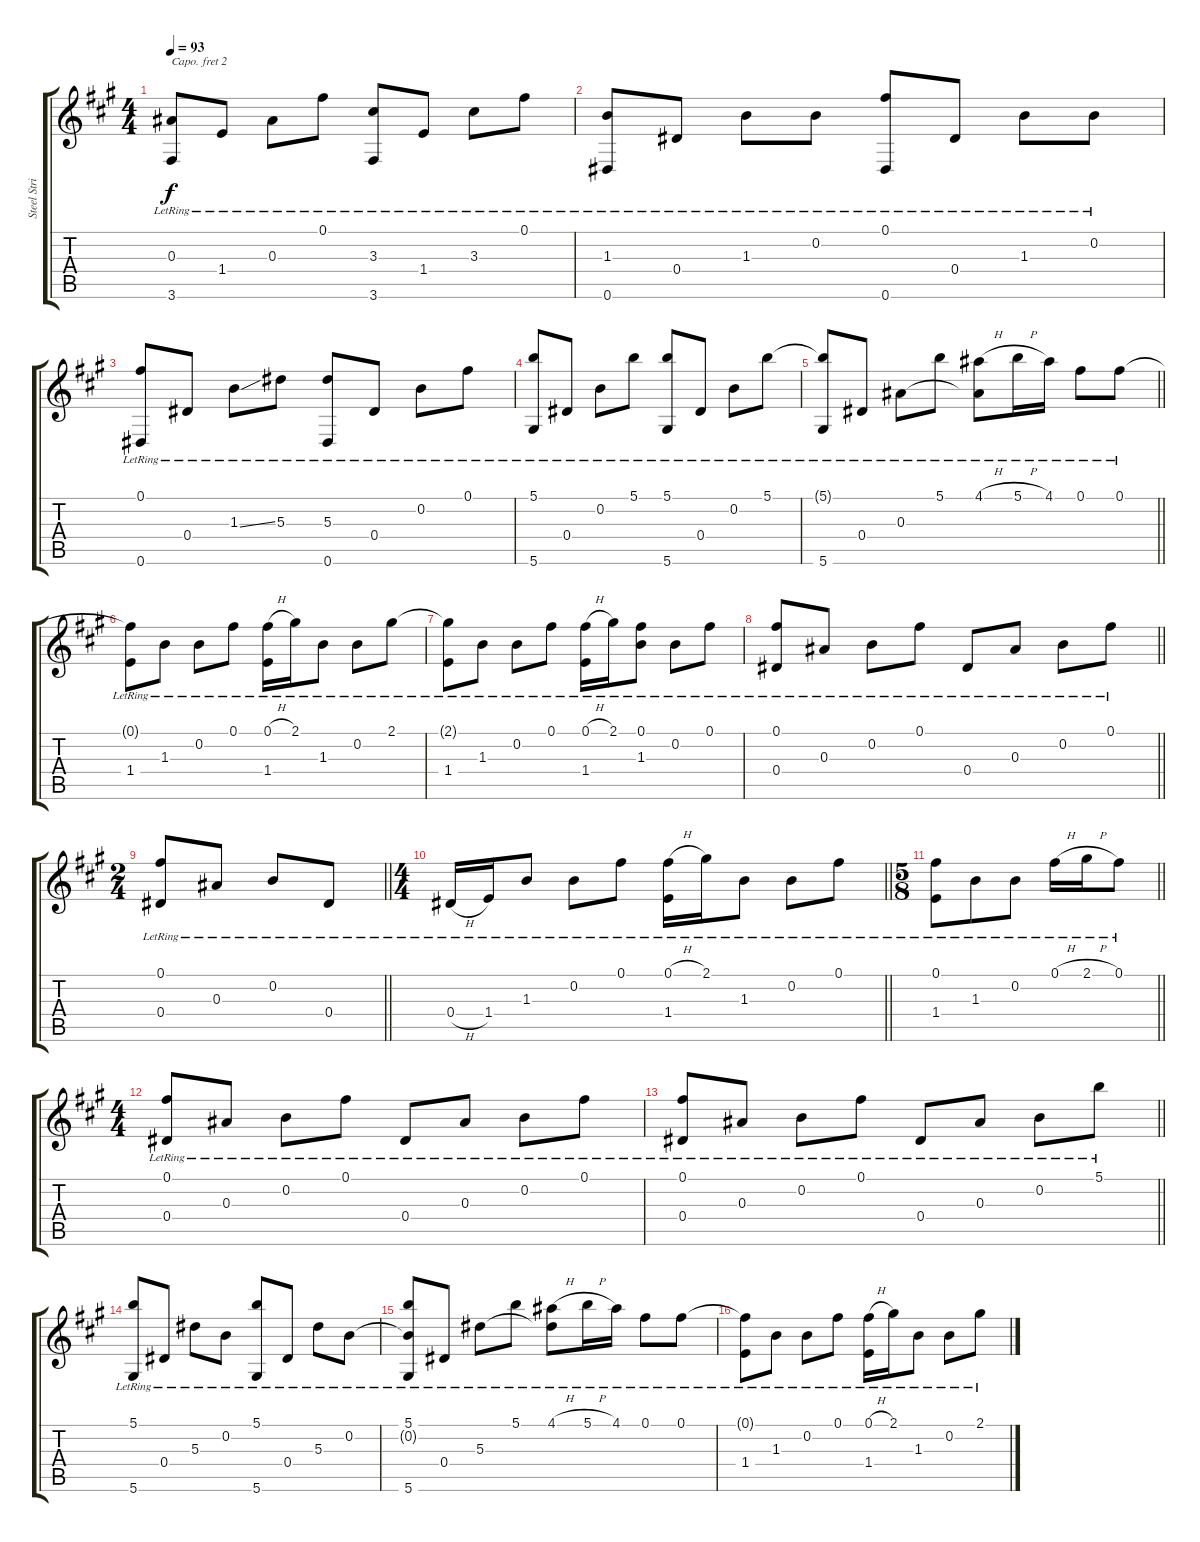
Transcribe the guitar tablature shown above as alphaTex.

\track ("Steel String Acoustic Guitar" "Steel Stri") {instrument acousticguitarsteel}
\staff {score tabs}
\capo 2
\tuning (E4 A3 Ab3 Db3 A2 Db2) {hide}
\ts (4 4)
\tempo 93
\clef g2
\ks a
(0.3{lr} 3.6{lr}).8{dy f} 1.4{lr}.8 0.3{lr}.8 0.1{lr}.8 (3.3{lr} 3.6{lr}).8 1.4{lr}.8 3.3{lr}.8 0.1{lr}.8 |
(1.3{lr} 0.6{lr}).8 0.4{lr}.8 1.3{lr}.8 0.2{lr}.8 (0.1{lr} 0.6{lr}).8 0.4{lr}.8 1.3{lr}.8 0.2{lr}.8 |
(0.1{lr} 0.6{lr}).8 0.4{lr}.8 1.3{ss lr}.8 5.3{lr}.8 (5.3{lr} 0.6{lr}).8 0.4{lr}.8 0.2{lr}.8 0.1{lr}.8 |
(5.1{lr} 5.6{lr}).8 0.4{lr}.8 0.2{lr}.8 5.1{lr}.8 (5.1{lr} 5.6{lr}).8 0.4{lr}.8 0.2{lr}.8 5.1{lr}.8 |
\barLineRight lightlight
(5.1{t} 5.6{lr}).8 0.4{lr}.8 0.3{lr}.8 5.1{lr}.8 (4.1{h lr} 0.3{t}).8 5.1{h lr}.16 4.1{lr}.16 0.1{lr}.8 0.1{lr}.8 |
(0.1{t} 1.4{lr}).8 1.3{lr}.8 0.2{lr}.8 0.1{lr}.8 (0.1{h lr} 1.4{lr}).16 2.1{lr}.16 1.3{lr}.8 0.2{lr}.8 2.1{lr}.8 |
(2.1{t} 1.4{lr}).8 1.3{lr}.8 0.2{lr}.8 0.1{lr}.8 (0.1{h lr} 1.4{lr}).16 2.1{lr}.16 (0.1{lr} 1.3{lr}).8 0.2{lr}.8 0.1{lr}.8 |
\barLineRight lightlight
(0.1{lr} 0.4{lr}).8 0.3{lr}.8 0.2{lr}.8 0.1{lr}.8 0.4{lr}.8 0.3{lr}.8 0.2{lr}.8 0.1{lr}.8 |
\ts (2 4)
\barLineRight lightlight
(0.1{lr} 0.4{lr}).8 0.3{lr}.8 0.2{lr}.8 0.4{lr}.8 |
\ts (4 4)
\barLineRight lightlight
0.4{h lr}.16 1.4{lr}.16 1.3{lr}.8 0.2{lr}.8 0.1{lr}.8 (0.1{h lr} 1.4{lr}).16 2.1{lr}.16 1.3{lr}.8 0.2{lr}.8 0.1{lr}.8 |
\ts (5 8)
\barLineRight lightlight
(0.1{lr} 1.4{lr}).8 1.3{lr}.8 0.2{lr}.8 0.1{h lr}.16 2.1{h lr}.16 0.1{lr}.8 |
\ts (4 4)
(0.1{lr} 0.4{lr}).8 0.3{lr}.8 0.2{lr}.8 0.1{lr}.8 0.4{lr}.8 0.3{lr}.8 0.2{lr}.8 0.1{lr}.8 |
\barLineRight lightlight
(0.1{lr} 0.4{lr}).8 0.3{lr}.8 0.2{lr}.8 0.1{lr}.8 0.4{lr}.8 0.3{lr}.8 0.2{lr}.8 5.1{lr}.8 |
(5.1{lr} 5.6{lr}).8 0.4{lr}.8 5.3{lr}.8 0.2{lr}.8 (5.1{lr} 5.6{lr}).8 0.4{lr}.8 5.3{lr}.8 0.2{lr}.8 |
(5.1{lr} 0.2{t} 5.6{lr}).8 0.4{lr}.8 5.3{lr}.8 5.1{lr}.8 (4.1{h lr} 5.3{t}).8 5.1{h lr}.16 4.1{lr}.16 0.1{lr}.8 0.1{lr}.8 |
(0.1{t} 1.4{lr}).8 1.3{lr}.8 0.2{lr}.8 0.1{lr}.8 (0.1{h lr} 1.4{lr}).16 2.1{lr}.16 1.3{lr}.8 0.2{lr}.8 2.1{lr}.8
